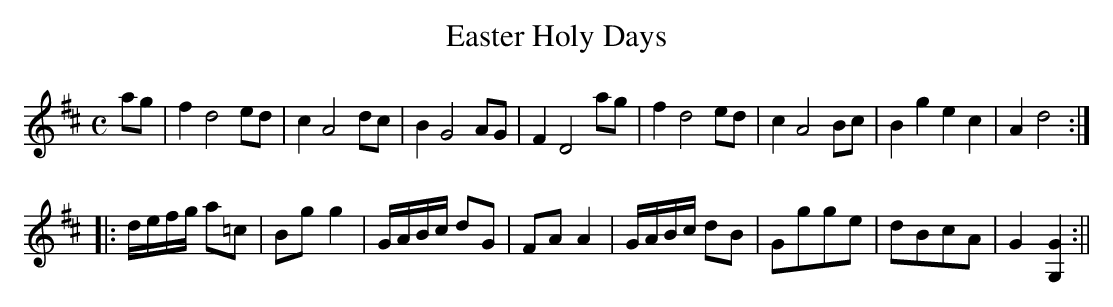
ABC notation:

X:1
T:Easter Holy Days
M:C
L:1/8
K:D
ag | f2d4 ed | c2A4 dc | B2G4 AG | F2D4 ag | f2d4 ed | c2A4 Bc | B2g2e2c2 | A2 d4 :|
|: d/e/f/g/ a=c | Bg g2 | G/A/B/c/ dG | FA A2 | G/A/B/c/ dB | Ggge | dBcA | G2 [G,2G2 ]:||
